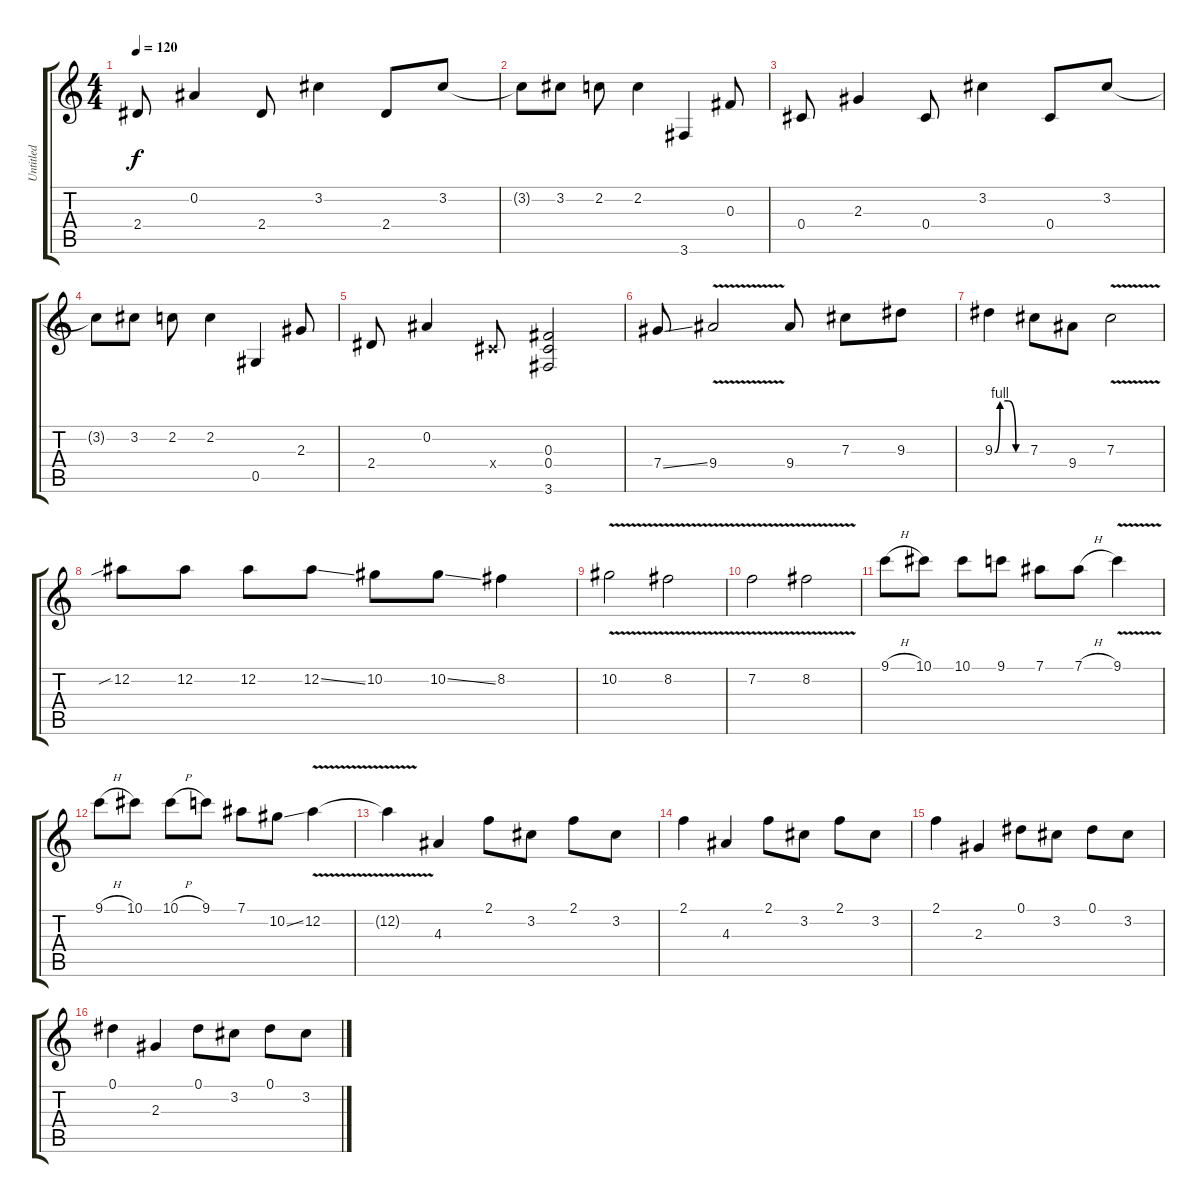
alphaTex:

\track ("Untitled" "Untitled") {instrument acousticguitarsteel}
\staff {score tabs}
\tuning (Eb4 Bb3 Gb3 Db3 Ab2 Eb2) {hide}
\ts (4 4)
\tempo 120
\clef g2
\ks c
2.4.8{dy f} 0.2.4 2.4.8 3.2.4 2.4.8 3.2.8 |
3.2{t}.8 3.2.8 2.2.8 2.2.4 3.6.4 0.3.8 |
0.4.8 2.3.4 0.4.8 3.2.4 0.4.8 3.2.8 |
3.2{t}.8 3.2.8 2.2.8 2.2.4 0.5.4 2.3.8 |
2.4.8 0.2.4 0.4{x}.8 (0.3 0.4 3.6).2 |
7.4{ss}.8 9.4{v}.2 9.4.8 7.3.8 9.3.8 |
9.3{be (custom 0 0 10 4 25 4 40 0 60 0)}.4 7.3.8 9.4.8 7.3{v}.2 |
12.2{sib}.8 12.2.8 12.2.8 12.2{ss}.8 10.2.8 10.2{ss}.8 8.2.4 |
10.2{v}.2 8.2{v}.2 |
7.2{v}.2 8.2{v}.2 |
9.1{h}.8 10.1.8 10.1.8 9.1.8 7.1.8 7.1{h}.8 9.1{v}.4 |
9.1{h}.8 10.1.8 10.1{h}.8 9.1.8 7.1.8 10.2{ss}.8 12.2{v}.4 |
12.2{t}.4 4.3.4 2.1.8 3.2.8 2.1.8 3.2.8 |
2.1.4 4.3.4 2.1.8 3.2.8 2.1.8 3.2.8 |
2.1.4 2.3.4 0.1.8 3.2.8 0.1.8 3.2.8 |
0.1.4 2.3.4 0.1.8 3.2.8 0.1.8 3.2.8
